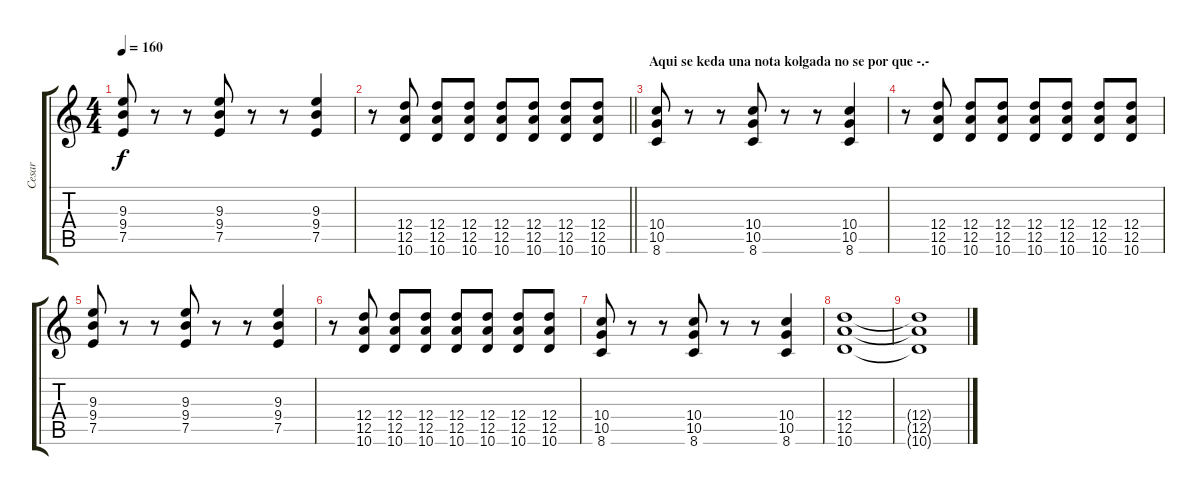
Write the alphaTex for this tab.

\track ("Cesar" "Cesar") {instrument distortionguitar}
\staff {score tabs}
\tuning (E4 B3 G3 D3 A2 E2) {hide}
\ts (4 4)
\tempo 160
\clef g2
\ks c
(9.3 9.4 7.5).8{dy f} r.8 r.8 (9.3 9.4 7.5).8 r.8 r.8 (9.3 9.4 7.5).4 |
\barLineRight lightlight
r.8 (12.4 12.5 10.6).8 (12.4 12.5 10.6).8 (12.4 12.5 10.6).8 (12.4 12.5 10.6).8 (12.4 12.5 10.6).8 (12.4 12.5 10.6).8 (12.4 12.5 10.6).8 |
\section ("" "Aqui se keda una nota kolgada no se por que -.-")
(10.4 10.5 8.6).8 r.8 r.8 (10.4 10.5 8.6).8 r.8 r.8 (10.4 10.5 8.6).4 |
r.8 (12.4 12.5 10.6).8 (12.4 12.5 10.6).8 (12.4 12.5 10.6).8 (12.4 12.5 10.6).8 (12.4 12.5 10.6).8 (12.4 12.5 10.6).8 (12.4 12.5 10.6).8 |
(9.3 9.4 7.5).8 r.8 r.8 (9.3 9.4 7.5).8 r.8 r.8 (9.3 9.4 7.5).4 |
r.8 (12.4 12.5 10.6).8 (12.4 12.5 10.6).8 (12.4 12.5 10.6).8 (12.4 12.5 10.6).8 (12.4 12.5 10.6).8 (12.4 12.5 10.6).8 (12.4 12.5 10.6).8 |
(10.4 10.5 8.6).8 r.8 r.8 (10.4 10.5 8.6).8 r.8 r.8 (10.4 10.5 8.6).4 |
(12.4 12.5 10.6).1 |
(12.4{t} 12.5{t} 10.6{t}).1
